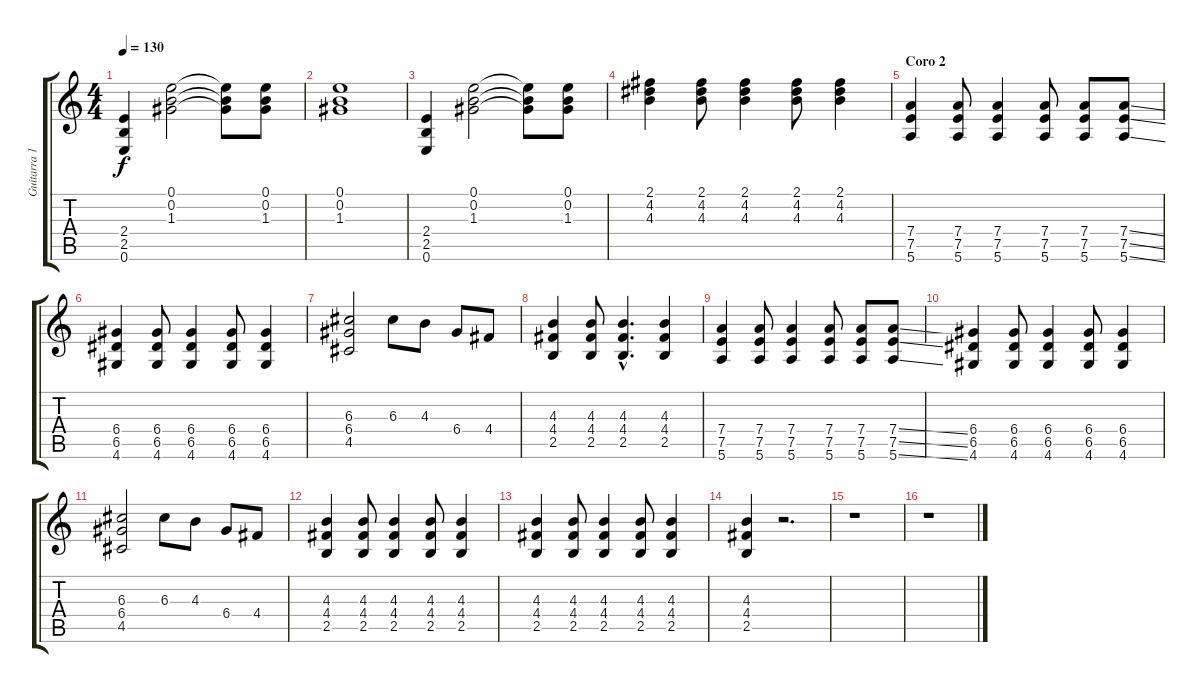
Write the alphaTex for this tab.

\track ("Guitarra 1" "Guitarra 1") {instrument distortionguitar}
\staff {score tabs}
\tuning (E4 B3 G3 D3 A2 E2) {hide}
\ts (4 4)
\tempo 130
\clef g2
\ks c
(2.4 2.5 0.6).4{dy f} (0.1 0.2 1.3).2 (0.1{t} 0.2{t} 1.3{t}).8 (0.1 0.2 1.3).8 |
(0.1 0.2 1.3).1 |
(2.4 2.5 0.6).4 (0.1 0.2 1.3).2 (0.1{t} 0.2{t} 1.3{t}).8 (0.1 0.2 1.3).8 |
(2.1 4.2 4.3).4 (2.1 4.2 4.3).8 (2.1 4.2 4.3).4 (2.1 4.2 4.3).8 (2.1 4.2 4.3).4 |
\section ("" "Coro 2")
(7.4 7.5 5.6).4 (7.4 7.5 5.6).8 (7.4 7.5 5.6).4 (7.4 7.5 5.6).8 (7.4 7.5 5.6).8 (7.4{ss} 7.5{ss} 5.6{ss}).8 |
(6.4 6.5 4.6).4 (6.4 6.5 4.6).8 (6.4 6.5 4.6).4 (6.4 6.5 4.6).8 (6.4 6.5 4.6).4 |
(6.3 6.4 4.5).2 6.3.8 4.3.8 6.4.8 4.4.8 |
(4.3 4.4 2.5).4 (4.3 4.4 2.5).8 (4.3{hac} 4.4{hac} 2.5{hac}).4{d} (4.3 4.4 2.5).4 |
(7.4 7.5 5.6).4 (7.4 7.5 5.6).8 (7.4 7.5 5.6).4 (7.4 7.5 5.6).8 (7.4 7.5 5.6).8 (7.4{ss} 7.5{ss} 5.6{ss}).8 |
(6.4 6.5 4.6).4 (6.4 6.5 4.6).8 (6.4 6.5 4.6).4 (6.4 6.5 4.6).8 (6.4 6.5 4.6).4 |
(6.3 6.4 4.5).2 6.3.8 4.3.8 6.4.8 4.4.8 |
(4.3 4.4 2.5).4 (4.3 4.4 2.5).8 (4.3 4.4 2.5).4 (4.3 4.4 2.5).8 (4.3 4.4 2.5).4 |
(4.3 4.4 2.5).4 (4.3 4.4 2.5).8 (4.3 4.4 2.5).4 (4.3 4.4 2.5).8 (4.3 4.4 2.5).4 |
(4.3 4.4 2.5).4 r.2{d} |
r.1 |
r.1
